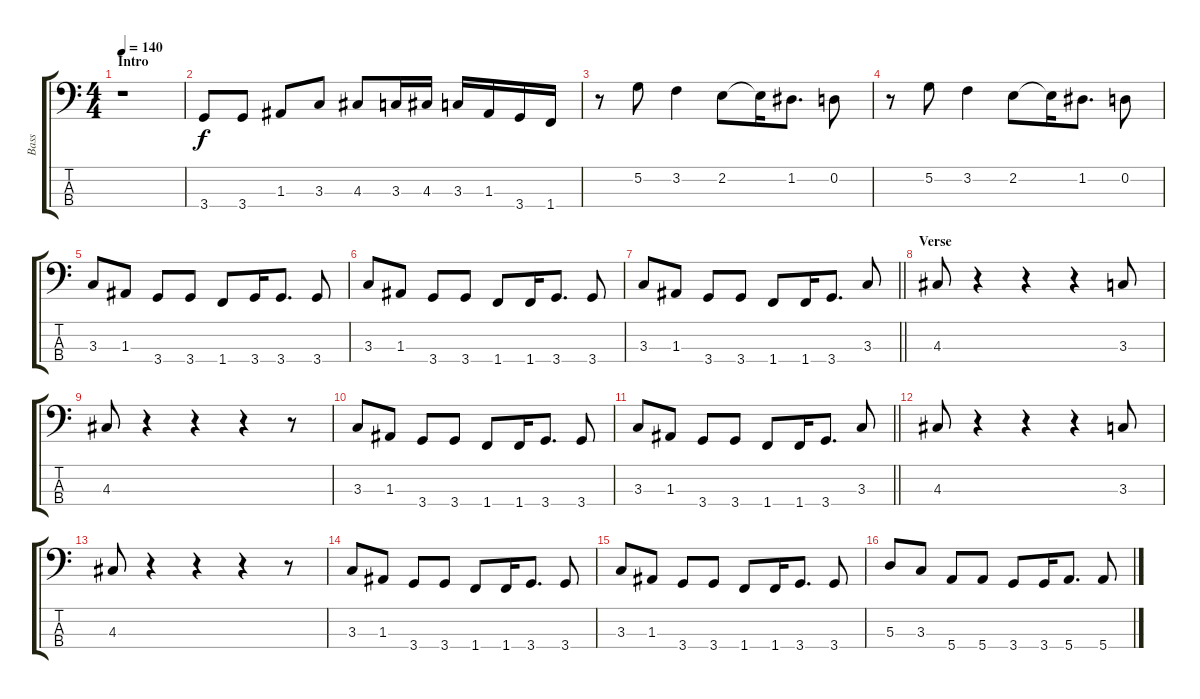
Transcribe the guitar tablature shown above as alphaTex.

\track ("Bass" "Bass") {instrument electricbasspick}
\staff {score tabs}
\tuning (G2 D2 A1 E1) {hide}
\ts (4 4)
\section ("" "Intro")
\tempo 140
\clef f4
\ks c
r.1{dy f instrument electricbasspick} |
3.4.8 3.4.8 1.3.8 3.3.8 4.3.8 3.3.16 4.3.16 3.3.16 1.3.16 3.4.16 1.4.16 |
r.8 5.2.8 3.2.4 2.2.8 2.2{t}.16 1.2.8{d} 0.2.8 |
r.8 5.2.8 3.2.4 2.2.8 2.2{t}.16 1.2.8{d} 0.2.8 |
3.3.8 1.3.8 3.4.8 3.4.8 1.4.8 3.4.16 3.4.8{d} 3.4.8 |
3.3.8 1.3.8 3.4.8 3.4.8 1.4.8 1.4.16 3.4.8{d} 3.4.8 |
\barLineRight lightlight
3.3.8 1.3.8 3.4.8 3.4.8 1.4.8 1.4.16 3.4.8{d} 3.3.8 |
\section ("" "Verse")
4.3.8 r.4 r.4 r.4 3.3.8 |
4.3.8 r.4 r.4 r.4 r.8 |
3.3.8 1.3.8 3.4.8 3.4.8 1.4.8 1.4.16 3.4.8{d} 3.4.8 |
\barLineRight lightlight
3.3.8 1.3.8 3.4.8 3.4.8 1.4.8 1.4.16 3.4.8{d} 3.3.8 |
4.3.8 r.4 r.4 r.4 3.3.8 |
4.3.8 r.4 r.4 r.4 r.8 |
3.3.8 1.3.8 3.4.8 3.4.8 1.4.8 1.4.16 3.4.8{d} 3.4.8 |
3.3.8 1.3.8 3.4.8 3.4.8 1.4.8 1.4.16 3.4.8{d} 3.4.8 |
5.3.8 3.3.8 5.4.8 5.4.8 3.4.8 3.4.16 5.4.8{d} 5.4.8
